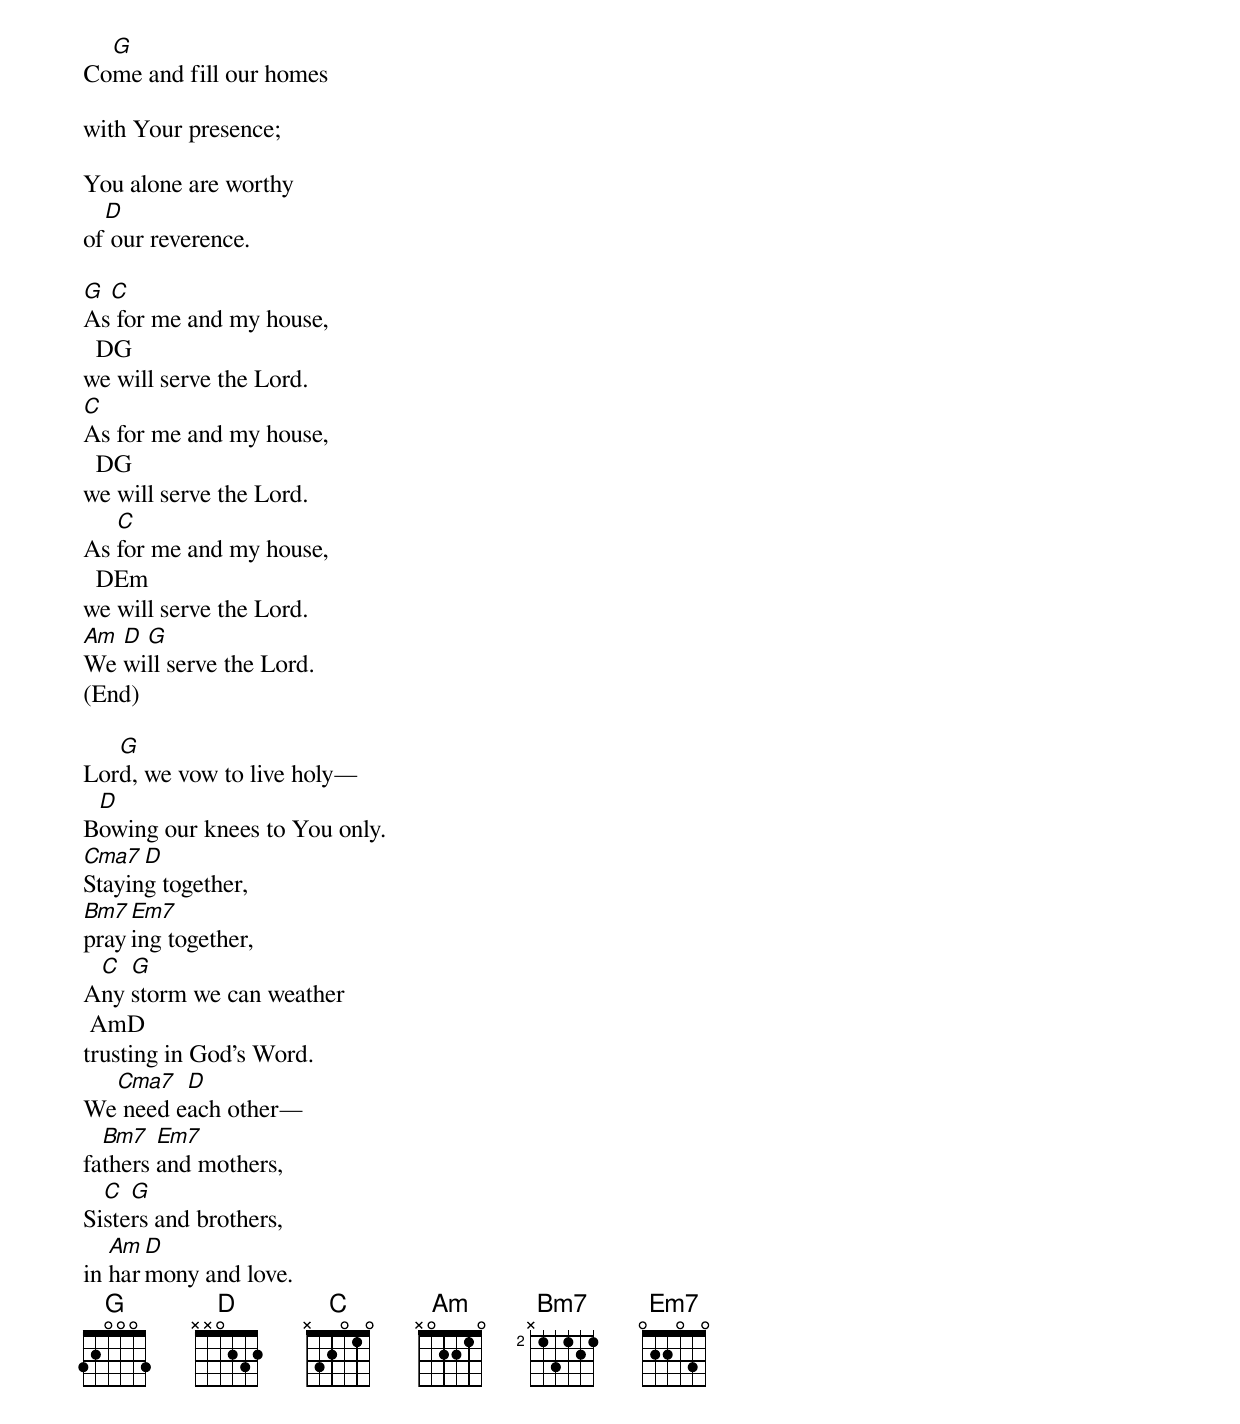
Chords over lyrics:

  G
Come and fill our homes

with Your presence;

You alone are worthy
  D
of our reverence.

G C
As for me and my house,
  DG
we will serve the Lord.
C
As for me and my house,
  DG
we will serve the Lord.
   C
As for me and my house,
  DEm
we will serve the Lord.
Am D G
We will serve the Lord.
(End)

   G
Lord, we vow to live holy—
 D
Bowing our knees to You only.
Cma7  D
Staying together,
Bm7 Em7
praying together,
 C  G
Any storm we can weather
 AmD
trusting in God’s Word.
  Cma7   D
We need each other—
  Bm7   Em7
fathers and mothers,
  C  G
Sisters and brothers,
   Am D
in harmony and love.
